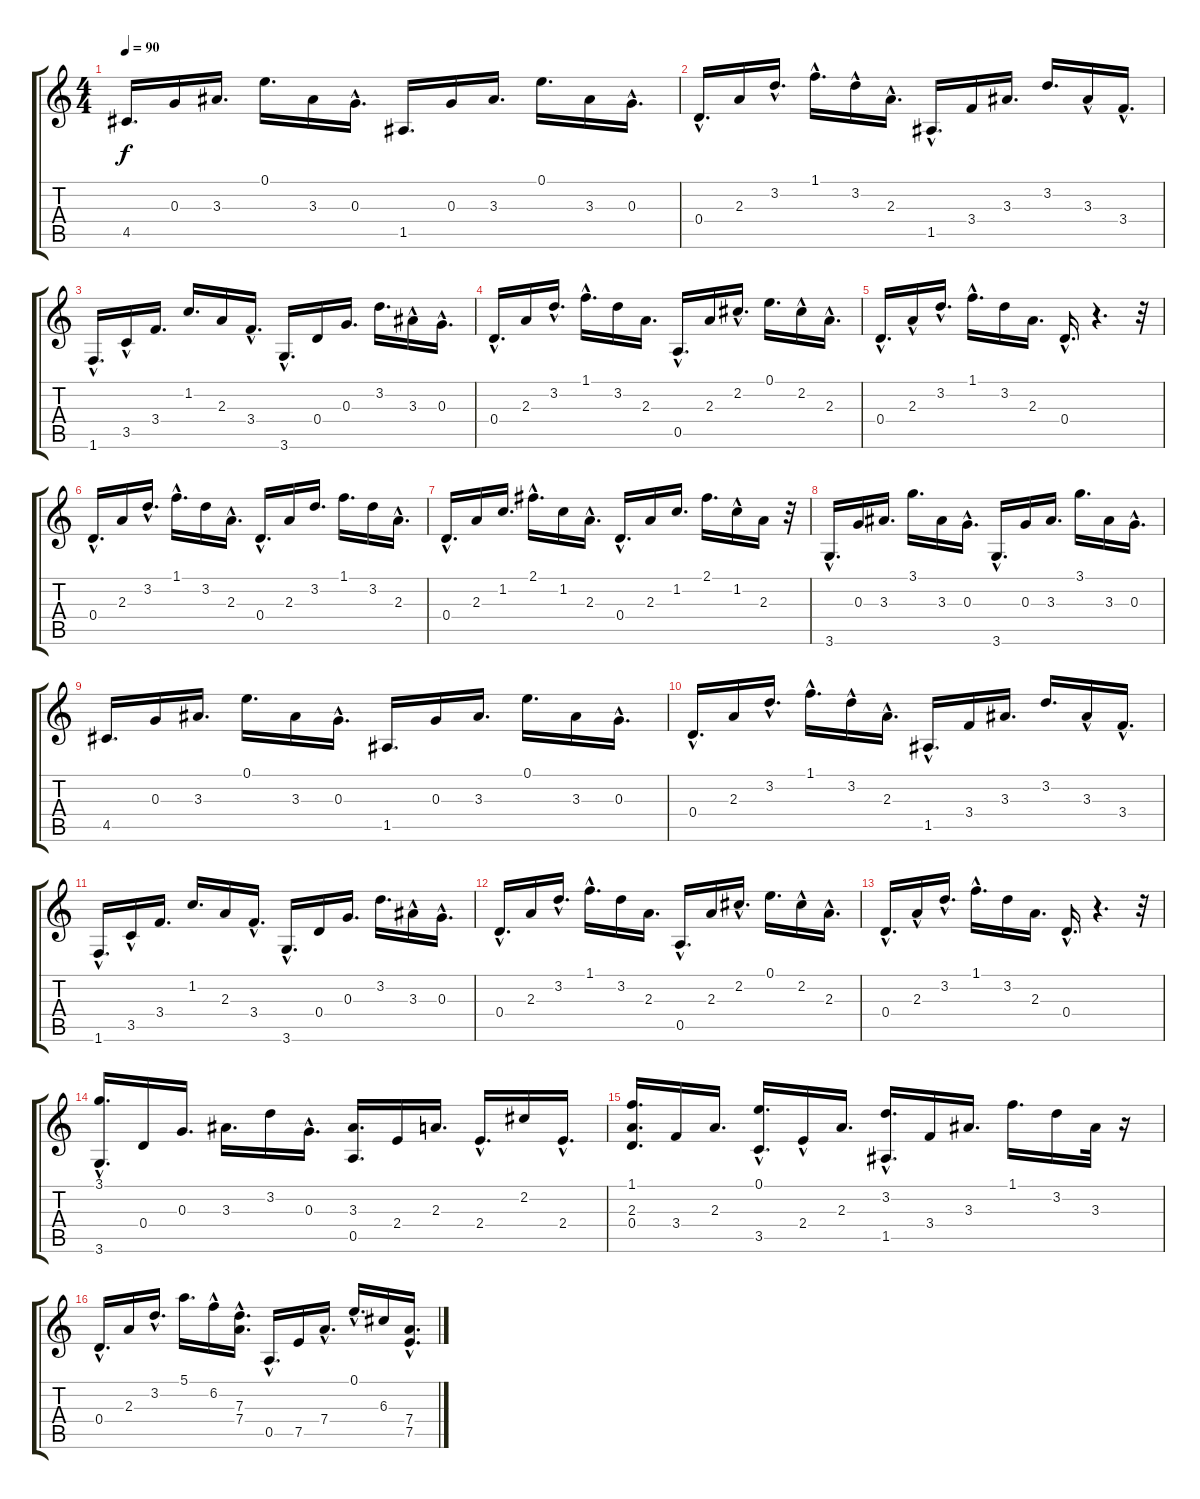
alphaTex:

\track "" {instrument acousticguitarsteel}
\staff {score tabs}
\tuning (E4 B3 G3 D3 A2 E2) {hide}
\ts (4 4)
\tempo 90
\clef g2
\ks c
4.5.16{d dy f} 0.3.16 3.3.16{d} 0.1.16{d} 3.3.16 0.3{hac}.16{d} 1.5.16{d} 0.3.16 3.3.16{d} 0.1.16{d} 3.3.16 0.3{hac}.16{d} |
0.4{hac}.16{d} 2.3.16 3.2{hac}.16{d} 1.1{hac}.16{d} 3.2{hac}.16 2.3{hac}.16{d} 1.5{hac}.16{d} 3.4.16 3.3.16{d} 3.2.16{d} 3.3{hac}.16 3.4{hac}.16{d} |
1.6{hac}.16{d} 3.5{hac}.16 3.4.16{d} 1.2.16{d} 2.3.16 3.4{hac}.16{d} 3.6{hac}.16{d} 0.4.16 0.3.16{d} 3.2.16{d} 3.3{hac}.16 0.3{hac}.16{d} |
0.4{hac}.16{d} 2.3.16 3.2{hac}.16{d} 1.1{hac}.16{d} 3.2.16 2.3.16{d} 0.5{hac}.16{d} 2.3.16 2.2{hac}.16{d} 0.1.16{d} 2.2{hac}.16 2.3{hac}.16{d} |
0.4{hac}.16{d} 2.3{hac}.16 3.2{hac}.16{d} 1.1{hac}.16{d} 3.2.16 2.3.16{d} 0.4{hac}.16{d} r.4{d} r.32 |
0.4{hac}.16{d} 2.3.16 3.2{hac}.16{d} 1.1{hac}.16{d} 3.2.16 2.3{hac}.16{d} 0.4{hac}.16{d} 2.3.16 3.2.16{d} 1.1.16{d} 3.2.16 2.3{hac}.16{d} |
0.4{hac}.16{d} 2.3.16 1.2.16{d} 2.1{hac}.16{d} 1.2.16 2.3{hac}.16{d} 0.4{hac}.16{d} 2.3.16 1.2.16{d} 2.1.16{d} 1.2{hac}.16 2.3.16 r.32 |
3.6{hac}.16{d} 0.3.16 3.3.16{d} 3.1.16{d} 3.3.16 0.3{hac}.16{d} 3.6{hac}.16{d} 0.3.16 3.3.16{d} 3.1.16{d} 3.3.16 0.3{hac}.16{d} |
4.5.16{d} 0.3.16 3.3.16{d} 0.1.16{d} 3.3.16 0.3{hac}.16{d} 1.5.16{d} 0.3.16 3.3.16{d} 0.1.16{d} 3.3.16 0.3{hac}.16{d} |
0.4{hac}.16{d} 2.3.16 3.2{hac}.16{d} 1.1{hac}.16{d} 3.2{hac}.16 2.3{hac}.16{d} 1.5{hac}.16{d} 3.4.16 3.3.16{d} 3.2.16{d} 3.3{hac}.16 3.4{hac}.16{d} |
1.6{hac}.16{d} 3.5{hac}.16 3.4.16{d} 1.2.16{d} 2.3.16 3.4{hac}.16{d} 3.6{hac}.16{d} 0.4.16 0.3.16{d} 3.2.16{d} 3.3{hac}.16 0.3{hac}.16{d} |
0.4{hac}.16{d} 2.3.16 3.2{hac}.16{d} 1.1{hac}.16{d} 3.2.16 2.3.16{d} 0.5{hac}.16{d} 2.3.16 2.2{hac}.16{d} 0.1.16{d} 2.2{hac}.16 2.3{hac}.16{d} |
0.4{hac}.16{d} 2.3{hac}.16 3.2{hac}.16{d} 1.1{hac}.16{d} 3.2.16 2.3.16{d} 0.4{hac}.16{d} r.4{d} r.32 |
(3.1{hac} 3.6{hac}).16{d} 0.4.16 0.3.16{d} 3.3.16{d} 3.2.16 0.3{hac}.16{d} (3.3 0.5).16{d} 2.4.16 2.3.16{d} 2.4{hac}.16{d} 2.2.16 2.4{hac}.16{d} |
(1.1 2.3 0.4).16{d} 3.4.16 2.3.16{d} (0.1 3.5{hac}).16{d} 2.4{hac}.16 2.3.16{d} (3.2{hac} 1.5{hac}).16{d} 3.4.16 3.3.16{d} 1.1.16{d} 3.2.16 3.3.32 r.16 |
0.4{hac}.16{d} 2.3.16 3.2{hac}.16{d} 5.1.16{d} 6.2{hac}.16 (7.3{hac} 7.4).16{d} 0.5{hac}.16{d} 7.5.16 7.4{hac}.16{d} 0.1{hac}.16{d} 6.3.16 (7.4 7.5{hac}).16{d}
